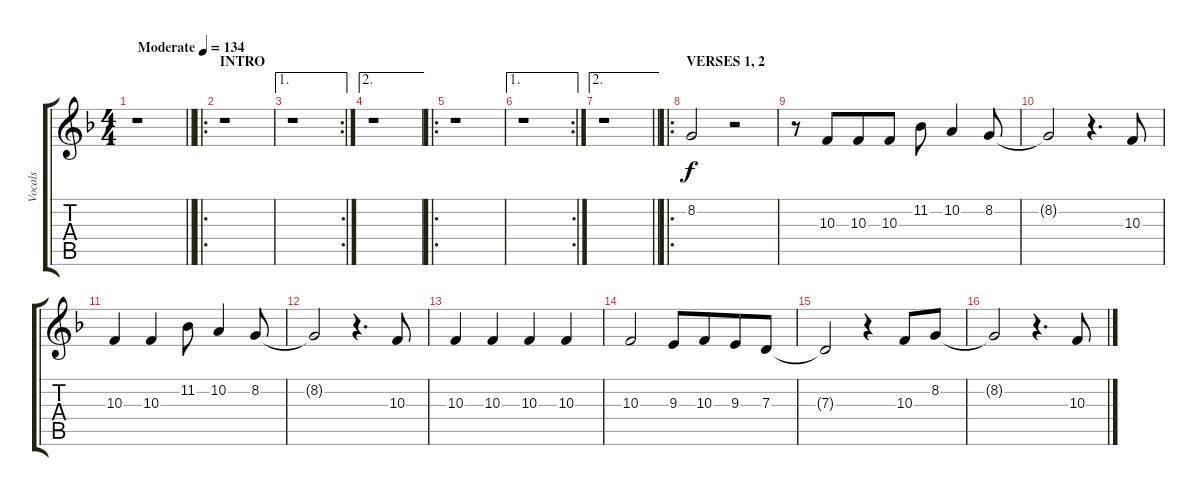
\track ("Vocals" "Vocals") {instrument harmonica}
\staff {score tabs}
\tuning (E4 B3 G3 D3 A2 E2) {hide}
\ts (4 4)
\tempo (134 "Moderate")
\clef g2
\barLineRight lightlight
\ks f
r.1{dy f instrument harmonica} |
\ro
\section ("" "INTRO")
r.1 |
\ae 1
\rc 2
r.1 |
\ae 2
r.1 |
\ro
r.1 |
\ae 1
\rc 2
r.1 |
\ae 2
\barLineRight lightlight
r.1 |
\ro
\section ("" "VERSES 1, 2")
8.2.2 r.2 |
r.8 10.3.8{beam merge} 10.3.8 10.3.8 11.2.8 10.2.4 8.2.8 |
8.2{t}.2 r.4{d} 10.3.8 |
10.3.4 10.3.4 11.2.8 10.2.4 8.2.8 |
8.2{t}.2 r.4{d} 10.3.8 |
10.3.4 10.3.4 10.3.4 10.3.4 |
10.3.2 9.3.8 10.3.8{beam merge} 9.3.8 7.3.8 |
7.3{t}.2 r.4 10.3.8 8.2.8 |
8.2{t}.2 r.4{d} 10.3.8
